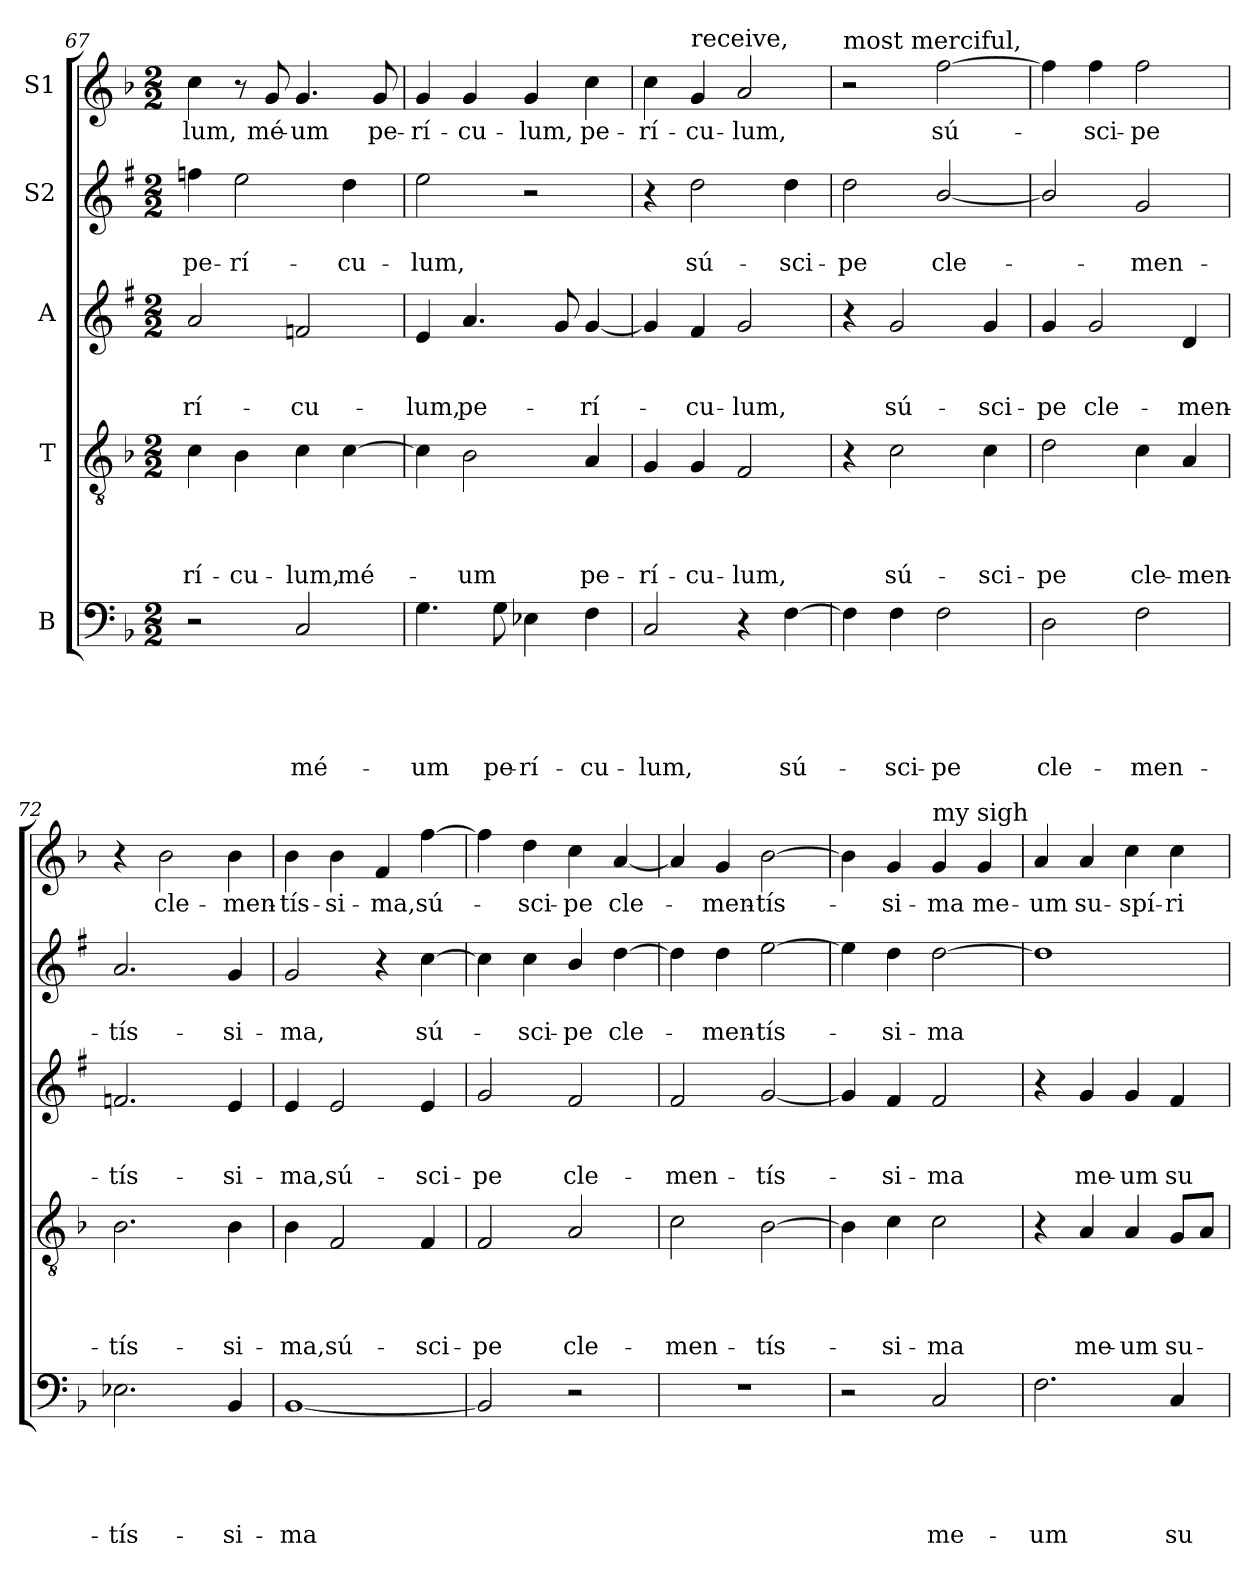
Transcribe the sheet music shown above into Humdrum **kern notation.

**kern	**text	**text	**text	**text	**text	**kern	**text	**text	**text	**text	**kern	**text	**text	**text	**kern	**text	**text	**kern	**text
*part5	*part5	*part5	*part5	*part5	*part5	*part4	*part4	*part4	*part4	*part4	*part3	*part3	*part3	*part3	*part2	*part2	*part2	*part1	*part1
*staff5	*staff5	*staff5	*staff5	*staff5	*staff5	*staff4	*staff4	*staff4	*staff4	*staff4	*staff3	*staff3	*staff3	*staff3	*staff2	*staff2	*staff2	*staff1	*staff1
*I"B	*	*	*	*	*	*I"T	*	*	*	*	*I"A	*	*	*	*I"S2	*	*	*I"S1	*
*clefF4	*	*	*	*	*	*clefGv2	*	*	*	*	*clefG2	*	*	*	*clefG2	*	*	*clefG2	*
*	*	*	*	*	*	*	*	*	*	*	*ITrd1c2	*	*	*	*ITrd1c2	*	*	*	*
*k[b-]	*	*	*	*	*	*k[b-]	*	*	*	*	*k[b-]	*	*	*	*k[b-]	*	*	*k[b-]	*
*F:	*	*	*	*	*	*F:	*	*	*	*	*F:	*	*	*	*F:	*	*	*F:	*
*M2/2	*	*	*	*	*	*M2/2	*	*	*	*	*M2/2	*	*	*	*M2/2	*	*	*M2/2	*
=67	=67	=67	=67	=67	=67	=67	=67	=67	=67	=67	=67	=67	=67	=67	=67	=67	=67	=67	=67
!	!	!	!	!	!	!	!	!	!	!LO:LY:b	!	!	!	!LO:LY:b	!	!	!LO:LY:b	!	!LO:LY:b
2r	.	.	.	.	.	4c\	.	.	.	-rí-	2g/	.	.	-rí-	4ee-\	.	pe-	4cc\	-lum,
!	!	!	!	!	!	!	!	!	!	!LO:LY:b	!	!	!	!	!	!	!LO:LY:b	!	!
.	.	.	.	.	.	4B-\	.	.	.	-cu-	.	.	.	.	2dd\	.	-rí-	8r	.
!	!	!	!	!	!	!	!	!	!	!	!	!	!	!	!	!	!	!	!LO:LY:b
.	.	.	.	.	.	.	.	.	.	.	.	.	.	.	.	.	.	8g/	mé-
!	!	!	!	!	!LO:LY:b	!	!	!	!	!LO:LY:b	!	!	!	!LO:LY:b	!	!	!	!	!LO:LY:b
2C/	.	.	.	.	mé-	4c\	.	.	.	-lum,	2e-/	.	.	-cu-	.	.	.	4.g/	-um
!	!	!	!	!	!	!	!	!	!	!LO:LY:b	!	!	!	!	!	!	!LO:LY:b	!	!
.	.	.	.	.	.	[4c\	.	.	.	mé-	.	.	.	.	4cc\	.	-cu-	.	.
!	!	!	!	!	!	!	!	!	!	!	!	!	!	!	!	!	!	!	!LO:LY:b
.	.	.	.	.	.	.	.	.	.	.	.	.	.	.	.	.	.	8g/	pe-
=68	=68	=68	=68	=68	=68	=68	=68	=68	=68	=68	=68	=68	=68	=68	=68	=68	=68	=68	=68
!	!	!	!	!	!LO:LY:b	!	!	!	!	!	!	!	!	!LO:LY:b	!	!	!LO:LY:b	!	!LO:LY:b
4.G\	.	.	.	.	-um	4c\]	.	.	.	.	4d/	.	.	-lum,	2dd\	.	-lum,	4g/	-rí-
!	!	!	!	!	!	!	!	!	!	!LO:LY:b	!	!	!	!LO:LY:b	!	!	!	!	!LO:LY:b
.	.	.	.	.	.	2B-\	.	.	.	-um	4.g/	.	.	pe-	.	.	.	4g/	-cu-
!	!	!	!	!	!LO:LY:b	!	!	!	!	!	!	!	!	!	!	!	!	!	!
8G\	.	.	.	.	pe-	.	.	.	.	.	.	.	.	.	.	.	.	.	.
!	!	!	!	!	!LO:LY:b	!	!	!	!	!	!	!	!	!	!	!	!	!	!LO:LY:b
4E-X\	.	.	.	.	-rí-	.	.	.	.	.	.	.	.	.	2r	.	.	4g/	-lum,
.	.	.	.	.	.	.	.	.	.	.	8f/	.	.	.	.	.	.	.	.
!	!	!	!	!	!LO:LY:b	!	!	!	!	!LO:LY:b	!	!	!	!LO:LY:b	!	!	!	!	!LO:LY:b
4F\	.	.	.	.	-cu-	4A/	.	.	.	pe-	[4f/	.	.	-rí-	.	.	.	4cc\	pe-
=69	=69	=69	=69	=69	=69	=69	=69	=69	=69	=69	=69	=69	=69	=69	=69	=69	=69	=69	=69
!	!	!	!	!	!LO:LY:b	!	!	!	!	!LO:LY:b	!	!	!	!	!	!	!	!	!LO:LY:b
2C/	.	.	.	.	-lum,	4G/	.	.	.	-rí-	4f/]	.	.	.	4r	.	.	4cc\	-rí-
!	!	!	!	!	!	!	!	!	!	!	!	!	!	!	!	!	!	!LO:TX:a:t=receive,	!
!	!	!	!	!	!	!	!	!	!	!LO:LY:b	!	!	!	!LO:LY:b	!	!	!LO:LY:b	!	!LO:LY:b
.	.	.	.	.	.	4G/	.	.	.	-cu-	4e/	.	.	-cu-	2cc\	.	sú-	4g/	-cu-
!	!	!	!	!	!	!	!	!	!	!LO:LY:b	!	!	!	!LO:LY:b	!	!	!	!	!LO:LY:b
4r	.	.	.	.	.	2F/	.	.	.	-lum,	2f/	.	.	-lum,	.	.	.	2a/	-lum,
!	!	!	!	!	!LO:LY:b	!	!	!	!	!	!	!	!	!	!	!	!LO:LY:b	!	!
[4F\	.	.	.	.	sú-	.	.	.	.	.	.	.	.	.	4cc\	.	-sci-	.	.
!!LO:PB:g=z
=70	=70	=70	=70	=70	=70	=70	=70	=70	=70	=70	=70	=70	=70	=70	=70	=70	=70	=70	=70
!	!	!	!	!	!	!	!	!	!	!	!	!	!	!	!	!	!	!LO:TX:a:t=most merciful,	!
!	!	!	!	!	!	!	!	!	!	!	!	!	!	!	!	!	!LO:LY:b	!	!
4F\]	.	.	.	.	.	4r	.	.	.	.	4r	.	.	.	2cc\	.	-pe	2r	.
!	!	!	!	!	!LO:LY:b	!	!	!	!	!LO:LY:b	!	!	!	!LO:LY:b	!	!	!	!	!
4F\	.	.	.	.	-sci-	2c\	.	.	.	sú-	2f/	.	.	sú-	.	.	.	.	.
!	!	!	!	!	!LO:LY:b	!	!	!	!	!	!	!	!	!	!	!	!LO:LY:b	!	!LO:LY:b
2F\	.	.	.	.	-pe	.	.	.	.	.	.	.	.	.	[2a/	.	cle-	[2ff\	sú-
!	!	!	!	!	!	!	!	!	!	!LO:LY:b	!	!	!	!LO:LY:b	!	!	!	!	!
.	.	.	.	.	.	4c\	.	.	.	-sci-	4f/	.	.	-sci-	.	.	.	.	.
=71	=71	=71	=71	=71	=71	=71	=71	=71	=71	=71	=71	=71	=71	=71	=71	=71	=71	=71	=71
!	!	!	!	!	!LO:LY:b	!	!	!	!	!LO:LY:b	!	!	!	!LO:LY:b	!	!	!	!	!
2D\	.	.	.	.	cle-	2d\	.	.	.	-pe	4f/	.	.	-pe	2a/]	.	.	4ff\]	.
!	!	!	!	!	!	!	!	!	!	!	!	!	!	!LO:LY:b	!	!	!	!	!LO:LY:b
.	.	.	.	.	.	.	.	.	.	.	2f/	.	.	cle-	.	.	.	4ff\	-sci-
!	!	!	!	!	!LO:LY:b	!	!	!	!	!LO:LY:b	!	!	!	!	!	!	!LO:LY:b	!	!LO:LY:b
2F\	.	.	.	.	-men-	4c\	.	.	.	cle-	.	.	.	.	2f/	.	-men-	2ff\	-pe
!	!	!	!	!	!	!	!	!	!	!LO:LY:b	!	!	!	!LO:LY:b	!	!	!	!	!
.	.	.	.	.	.	4A/	.	.	.	-men-	4c/	.	.	-men-	.	.	.	.	.
=72	=72	=72	=72	=72	=72	=72	=72	=72	=72	=72	=72	=72	=72	=72	=72	=72	=72	=72	=72
!	!	!	!	!	!LO:LY:b	!	!	!	!	!LO:LY:b	!	!	!	!LO:LY:b	!	!	!LO:LY:b	!	!
2.E-X\	.	.	.	.	-tís-	2.B-\	.	.	.	-tís-	2.e-X/	.	.	-tís-	2.g/	.	-tís-	4r	.
!	!	!	!	!	!	!	!	!	!	!	!	!	!	!	!	!	!	!	!LO:LY:b
.	.	.	.	.	.	.	.	.	.	.	.	.	.	.	.	.	.	2b-\	cle-
!	!	!	!	!	!LO:LY:b	!	!	!	!	!LO:LY:b	!	!	!	!LO:LY:b	!	!	!LO:LY:b	!	!LO:LY:b
4BB-/	.	.	.	.	-si-	4B-\	.	.	.	-si-	4d/	.	.	-si-	4f/	.	-si-	4b-\	-men-
=73	=73	=73	=73	=73	=73	=73	=73	=73	=73	=73	=73	=73	=73	=73	=73	=73	=73	=73	=73
!	!	!	!	!	!LO:LY:b	!	!	!	!	!LO:LY:b	!	!	!	!LO:LY:b	!	!	!LO:LY:b	!	!LO:LY:b
[1BB-	.	.	.	.	-ma	4B-\	.	.	.	-ma,	4d/	.	.	-ma,	2f/	.	-ma,	4b-\	-tís-
!	!	!	!	!	!	!	!	!	!	!LO:LY:b	!	!	!	!LO:LY:b	!	!	!	!	!LO:LY:b
.	.	.	.	.	.	2F/	.	.	.	sú-	2d/	.	.	sú-	.	.	.	4b-\	-si-
!	!	!	!	!	!	!	!	!	!	!	!	!	!	!	!	!	!	!	!LO:LY:b
.	.	.	.	.	.	.	.	.	.	.	.	.	.	.	4r	.	.	4f/	-ma,
!	!	!	!	!	!	!	!	!	!	!LO:LY:b	!	!	!	!LO:LY:b	!	!	!LO:LY:b	!	!LO:LY:b
.	.	.	.	.	.	4F/	.	.	.	-sci-	4d/	.	.	-sci-	[4b-\	.	sú-	[4ff\	sú-
=74	=74	=74	=74	=74	=74	=74	=74	=74	=74	=74	=74	=74	=74	=74	=74	=74	=74	=74	=74
!	!	!	!	!	!	!	!	!	!	!LO:LY:b	!	!	!	!LO:LY:b	!	!	!	!	!
2BB-/]	.	.	.	.	.	2F/	.	.	.	-pe	2f/	.	.	-pe	4b-\]	.	.	4ff\]	.
!	!	!	!	!	!	!	!	!	!	!	!	!	!	!	!	!	!LO:LY:b	!	!LO:LY:b
.	.	.	.	.	.	.	.	.	.	.	.	.	.	.	4b-\	.	-sci-	4dd\	-sci-
!	!	!	!	!	!	!	!	!	!	!LO:LY:b	!	!	!	!LO:LY:b	!	!	!LO:LY:b	!	!LO:LY:b
2r	.	.	.	.	.	2A/	.	.	.	cle-	2e/	.	.	cle-	4a/	.	-pe	4cc\	-pe
!	!	!	!	!	!	!	!	!	!	!	!	!	!	!	!	!	!LO:LY:b	!	!LO:LY:b
.	.	.	.	.	.	.	.	.	.	.	.	.	.	.	[4cc\	.	cle-	[4a/	cle-
=75	=75	=75	=75	=75	=75	=75	=75	=75	=75	=75	=75	=75	=75	=75	=75	=75	=75	=75	=75
!	!	!	!	!	!	!	!	!	!	!LO:LY:b	!	!	!	!LO:LY:b	!	!	!	!	!
1r	.	.	.	.	.	2c\	.	.	.	-men-	2e/	.	.	-men-	4cc\]	.	.	4a/]	.
!	!	!	!	!	!	!	!	!	!	!	!	!	!	!	!	!	!LO:LY:b	!	!LO:LY:b
.	.	.	.	.	.	.	.	.	.	.	.	.	.	.	4cc\	.	-men-	4g/	-men-
!	!	!	!	!	!	!	!	!	!	!LO:LY:b	!	!	!	!LO:LY:b	!	!	!LO:LY:b	!	!LO:LY:b
.	.	.	.	.	.	[2B-\	.	.	.	-tís-	[2f/	.	.	-tís-	[2dd\	.	-tís-	[2b-\	-tís-
!!LO:LB:g=z
=76	=76	=76	=76	=76	=76	=76	=76	=76	=76	=76	=76	=76	=76	=76	=76	=76	=76	=76	=76
2r	.	.	.	.	.	4B-\]	.	.	.	.	4f/]	.	.	.	4dd\]	.	.	4b-\]	.
!	!	!	!	!	!	!	!	!	!	!LO:LY:b	!	!	!	!LO:LY:b	!	!	!LO:LY:b	!	!LO:LY:b
.	.	.	.	.	.	4c\	.	.	.	-si-	4e/	.	.	-si-	4cc\	.	-si-	4g/	-si-
!	!	!	!	!	!	!	!	!	!	!	!	!	!	!	!	!	!	!LO:TX:a:t=my sigh	!
!	!	!	!	!	!LO:LY:b	!	!	!	!	!LO:LY:b	!	!	!	!LO:LY:b	!	!	!LO:LY:b	!	!LO:LY:b
2C/	.	.	.	.	me-	2c\	.	.	.	-ma	2e/	.	.	-ma	[2cc\	.	-ma	4g/	-ma
!	!	!	!	!	!	!	!	!	!	!	!	!	!	!	!	!	!	!	!LO:LY:b
.	.	.	.	.	.	.	.	.	.	.	.	.	.	.	.	.	.	4g/	me-
=77	=77	=77	=77	=77	=77	=77	=77	=77	=77	=77	=77	=77	=77	=77	=77	=77	=77	=77	=77
!	!	!	!	!	!LO:LY:b	!	!	!	!	!	!	!	!	!	!	!	!	!	!LO:LY:b
2.F\	.	.	.	.	-um	4r	.	.	.	.	4r	.	.	.	1cc]	.	.	4a/	-um
!	!	!	!	!	!	!	!	!	!	!LO:LY:b	!	!	!	!LO:LY:b	!	!	!	!	!LO:LY:b
.	.	.	.	.	.	4A/	.	.	.	me-	4f/	.	.	me-	.	.	.	4a/	su-
!	!	!	!	!	!	!	!	!	!	!LO:LY:b	!	!	!	!LO:LY:b	!	!	!	!	!LO:LY:b
.	.	.	.	.	.	4A/	.	.	.	-um	4f/	.	.	-um	.	.	.	4cc\	-spí-
!	!	!	!	!	!LO:LY:b	!	!	!	!	!LO:LY:b	!	!	!	!LO:LY:b	!	!	!	!	!LO:LY:b
4C/	.	.	.	.	su-	8G/L	.	.	.	su-	4e/	.	.	su-	.	.	.	4cc\	-ri-
.	.	.	.	.	.	8A/J	.	.	.	.	.	.	.	.	.	.	.	.	.
=	=	=	=	=	=	=	=	=	=	=	=	=	=	=	=	=	=	=	=
*-	*-	*-	*-	*-	*-	*-	*-	*-	*-	*-	*-	*-	*-	*-	*-	*-	*-	*-	*-
